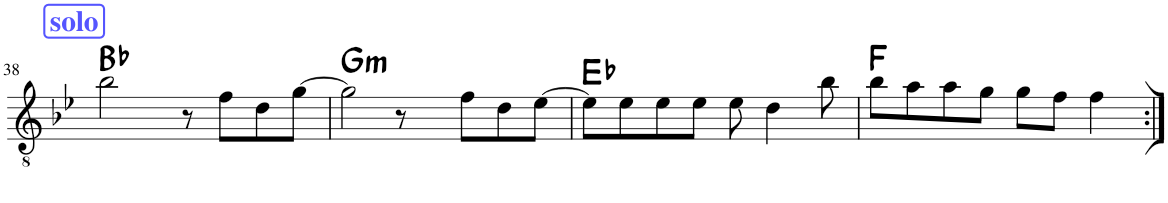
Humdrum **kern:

**kern	**harte
*part1	*part1
*staff1	*
*I"Classical Guitar	*
*I'Guit.	*
!!LO:PB:g=z
*clefGv2	*
*k[b-e-]	*
*M4/4	*
!!LO:REH:place=s1:a:B:cj:color=#5555FF:fs=14:t=solo
=38	=38
2b-\	Bb:maj
8r	.
8f\L	.
8d\	.
[8g\J	.
=39	=39
!	!LO:H:kt=m
2g\]	G:min
8r	.
8f\L	.
8d\	.
[8e-\J	.
=40	=40
8e-\L]	Eb:maj
8e-\	.
8e-\	.
8e-\J	.
8e-\	.
4d\	.
8b-\	.
=41	=41
8b-\L	F:maj
8a\	.
8a\	.
8g\J	.
8g\L	.
8f\J	.
4f\	.
=:|!	=:|!
*-	*-
